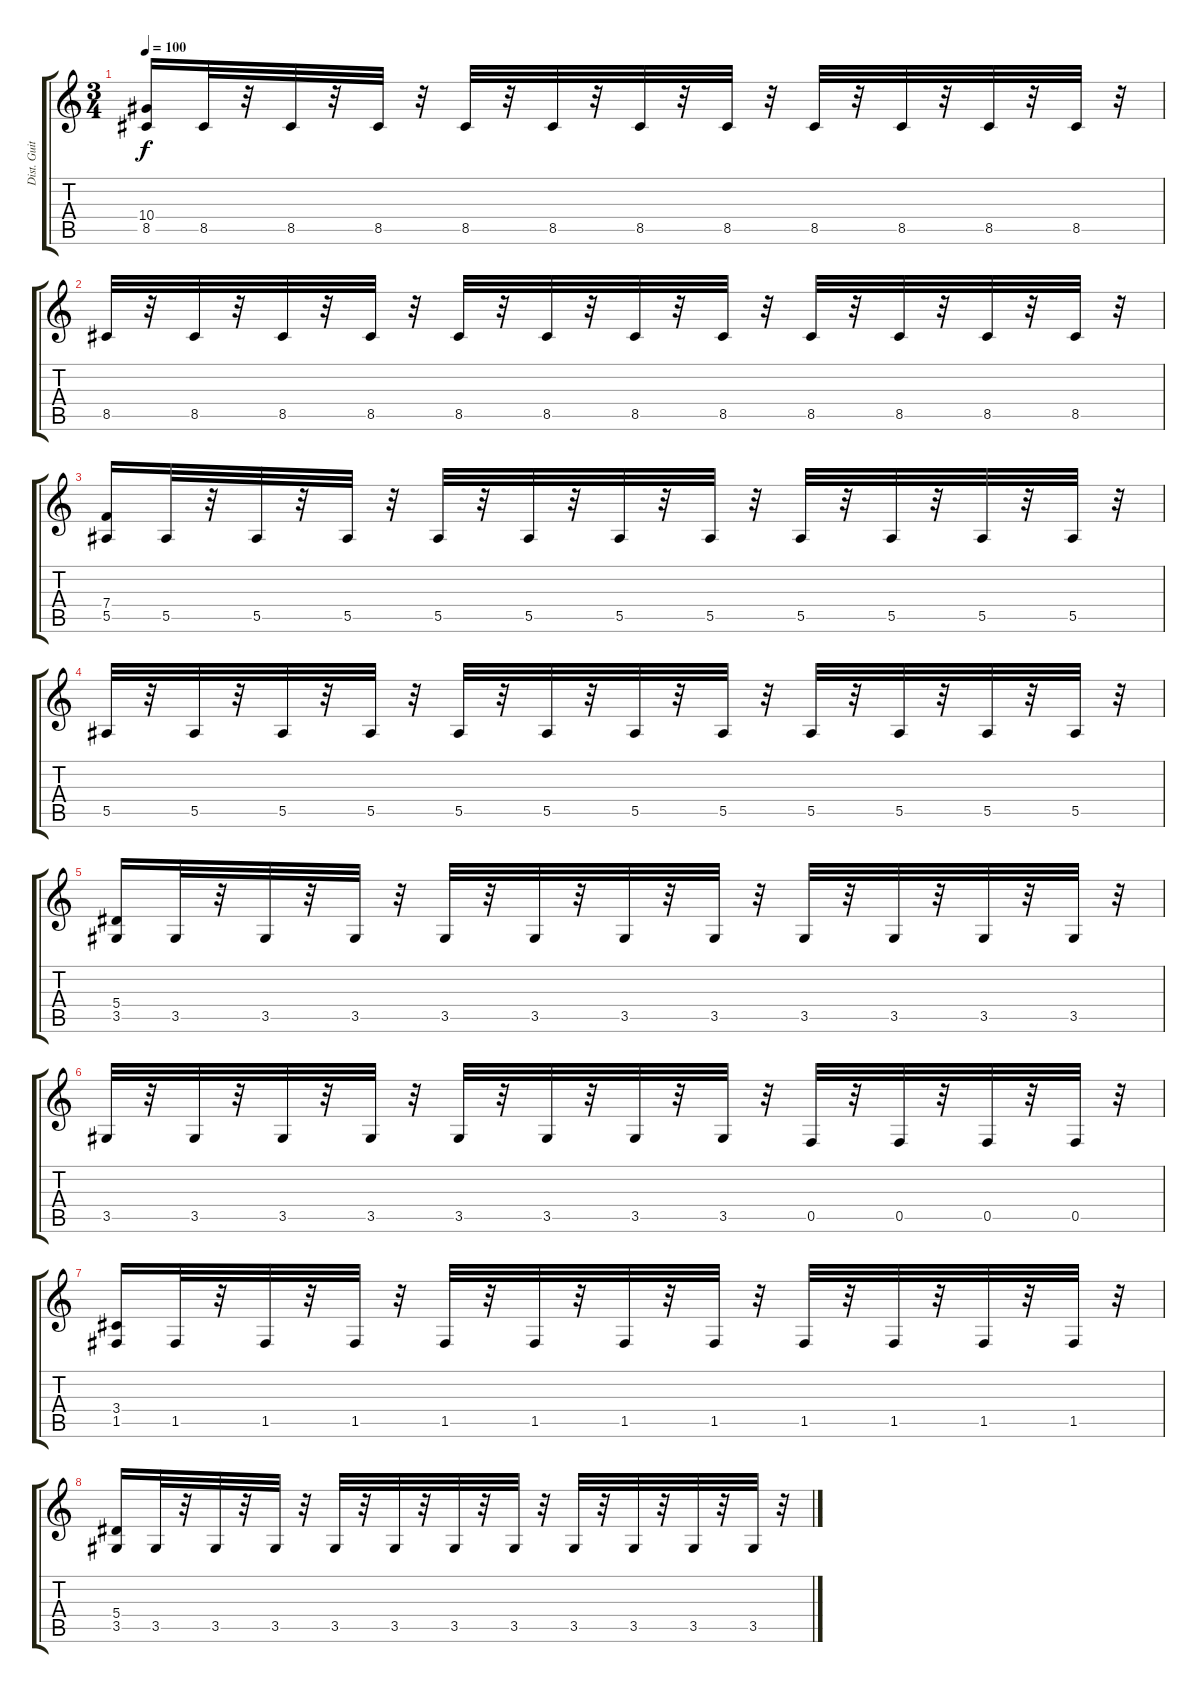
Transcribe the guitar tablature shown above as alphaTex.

\track ("Dist. Guitar" "Dist. Guit") {instrument distortionguitar}
\staff {score tabs}
\tuning (C4 G3 Eb3 Bb2 F2 C2) {hide}
\ts (3 4)
\tempo 100
\clef g2
\ks c
(10.4 8.5).16{dy f} 8.5.32 r.32 8.5.32 r.32 8.5.32 r.32 8.5.32 r.32 8.5.32 r.32 8.5.32 r.32 8.5.32 r.32 8.5.32 r.32 8.5.32 r.32 8.5.32 r.32 8.5.32 r.32 |
8.5.32 r.32 8.5.32 r.32 8.5.32 r.32 8.5.32 r.32 8.5.32 r.32 8.5.32 r.32 8.5.32 r.32 8.5.32 r.32 8.5.32 r.32 8.5.32 r.32 8.5.32 r.32 8.5.32 r.32 |
(7.4 5.5).16 5.5.32 r.32 5.5.32 r.32 5.5.32 r.32 5.5.32 r.32 5.5.32 r.32 5.5.32 r.32 5.5.32 r.32 5.5.32 r.32 5.5.32 r.32 5.5.32 r.32 5.5.32 r.32 |
5.5.32 r.32 5.5.32 r.32 5.5.32 r.32 5.5.32 r.32 5.5.32 r.32 5.5.32 r.32 5.5.32 r.32 5.5.32 r.32 5.5.32 r.32 5.5.32 r.32 5.5.32 r.32 5.5.32 r.32 |
(5.4 3.5).16 3.5.32 r.32 3.5.32 r.32 3.5.32 r.32 3.5.32 r.32 3.5.32 r.32 3.5.32 r.32 3.5.32 r.32 3.5.32 r.32 3.5.32 r.32 3.5.32 r.32 3.5.32 r.32 |
3.5.32 r.32 3.5.32 r.32 3.5.32 r.32 3.5.32 r.32 3.5.32 r.32 3.5.32 r.32 3.5.32 r.32 3.5.32 r.32 0.5.32 r.32 0.5.32 r.32 0.5.32 r.32 0.5.32 r.32 |
(3.4 1.5).16 1.5.32 r.32 1.5.32 r.32 1.5.32 r.32 1.5.32 r.32 1.5.32 r.32 1.5.32 r.32 1.5.32 r.32 1.5.32 r.32 1.5.32 r.32 1.5.32 r.32 1.5.32 r.32 |
(5.4 3.5).16 3.5.32 r.32 3.5.32 r.32 3.5.32 r.32 3.5.32 r.32 3.5.32 r.32 3.5.32 r.32 3.5.32 r.32 3.5.32 r.32 3.5.32 r.32 3.5.32 r.32 3.5.32 r.32
